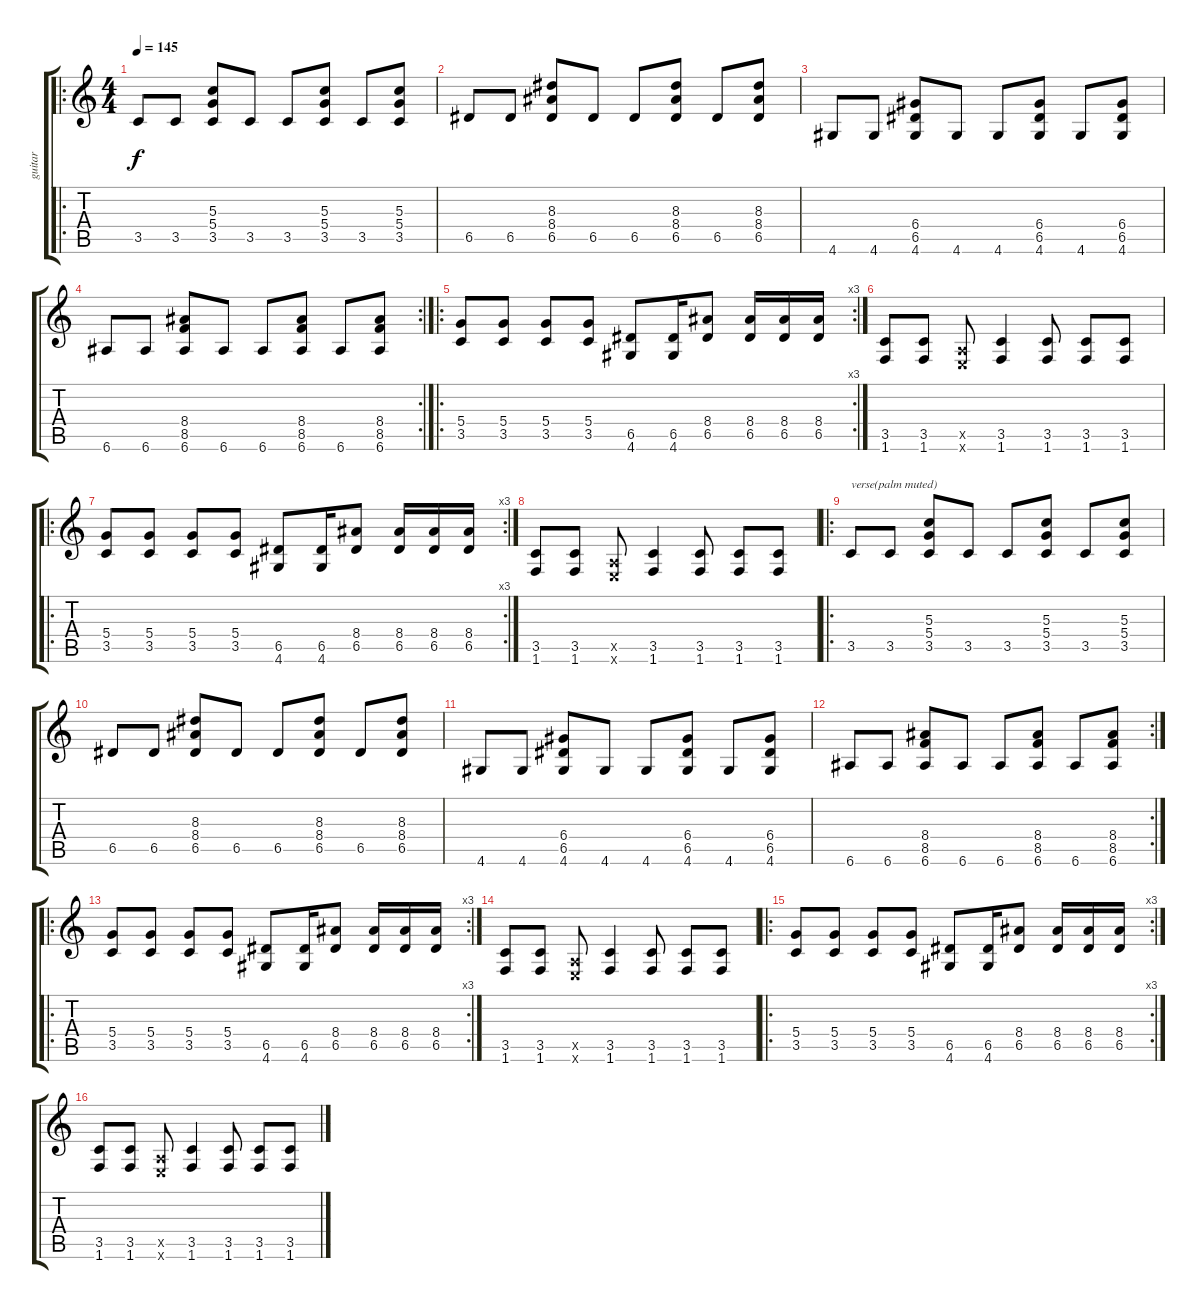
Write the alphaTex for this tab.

\track ("guitar" "guitar") {instrument distortionguitar}
\staff {score tabs}
\tuning (E4 B3 G3 D3 A2 E2) {hide}
\ro
\ts (4 4)
\tempo 145
\clef g2
\ks c
3.5.8{dy f} 3.5.8 (5.3 5.4 3.5).8 3.5.8 3.5.8 (5.3 5.4 3.5).8 3.5.8 (5.3 5.4 3.5).8 |
6.5.8 6.5.8 (8.3 8.4 6.5).8 6.5.8 6.5.8 (8.3 8.4 6.5).8 6.5.8 (8.3 8.4 6.5).8 |
4.6.8 4.6.8 (6.4 6.5 4.6).8 4.6.8 4.6.8 (6.4 6.5 4.6).8 4.6.8 (6.4 6.5 4.6).8 |
\rc 2
6.6.8 6.6.8 (8.4 8.5 6.6).8 6.6.8 6.6.8 (8.4 8.5 6.6).8 6.6.8 (8.4 8.5 6.6).8 |
\ro
\rc 3
(5.4 3.5).8 (5.4 3.5).8 (5.4 3.5).8 (5.4 3.5).8 (6.5 4.6).8 (6.5 4.6).16 (8.4 6.5).8 (8.4 6.5).16 (8.4 6.5).16 (8.4 6.5).16 |
(3.5 1.6).8 (3.5 1.6).8 (0.5{x} 0.6{x}).8 (3.5 1.6).4 (3.5 1.6).8 (3.5 1.6).8 (3.5 1.6).8 |
\ro
\rc 3
(5.4 3.5).8 (5.4 3.5).8 (5.4 3.5).8 (5.4 3.5).8 (6.5 4.6).8 (6.5 4.6).16 (8.4 6.5).8 (8.4 6.5).16 (8.4 6.5).16 (8.4 6.5).16 |
(3.5 1.6).8 (3.5 1.6).8 (0.5{x} 0.6{x}).8 (3.5 1.6).4 (3.5 1.6).8 (3.5 1.6).8 (3.5 1.6).8 |
\ro
3.5.8{txt "verse(palm muted)"} 3.5.8 (5.3 5.4 3.5).8 3.5.8 3.5.8 (5.3 5.4 3.5).8 3.5.8 (5.3 5.4 3.5).8 |
6.5.8 6.5.8 (8.3 8.4 6.5).8 6.5.8 6.5.8 (8.3 8.4 6.5).8 6.5.8 (8.3 8.4 6.5).8 |
4.6.8 4.6.8 (6.4 6.5 4.6).8 4.6.8 4.6.8 (6.4 6.5 4.6).8 4.6.8 (6.4 6.5 4.6).8 |
\rc 2
6.6.8 6.6.8 (8.4 8.5 6.6).8 6.6.8 6.6.8 (8.4 8.5 6.6).8 6.6.8 (8.4 8.5 6.6).8 |
\ro
\rc 3
(5.4 3.5).8 (5.4 3.5).8 (5.4 3.5).8 (5.4 3.5).8 (6.5 4.6).8 (6.5 4.6).16 (8.4 6.5).8 (8.4 6.5).16 (8.4 6.5).16 (8.4 6.5).16 |
(3.5 1.6).8 (3.5 1.6).8 (0.5{x} 0.6{x}).8 (3.5 1.6).4 (3.5 1.6).8 (3.5 1.6).8 (3.5 1.6).8 |
\ro
\rc 3
(5.4 3.5).8 (5.4 3.5).8 (5.4 3.5).8 (5.4 3.5).8 (6.5 4.6).8 (6.5 4.6).16 (8.4 6.5).8 (8.4 6.5).16 (8.4 6.5).16 (8.4 6.5).16 |
(3.5 1.6).8 (3.5 1.6).8 (0.5{x} 0.6{x}).8 (3.5 1.6).4 (3.5 1.6).8 (3.5 1.6).8 (3.5 1.6).8
